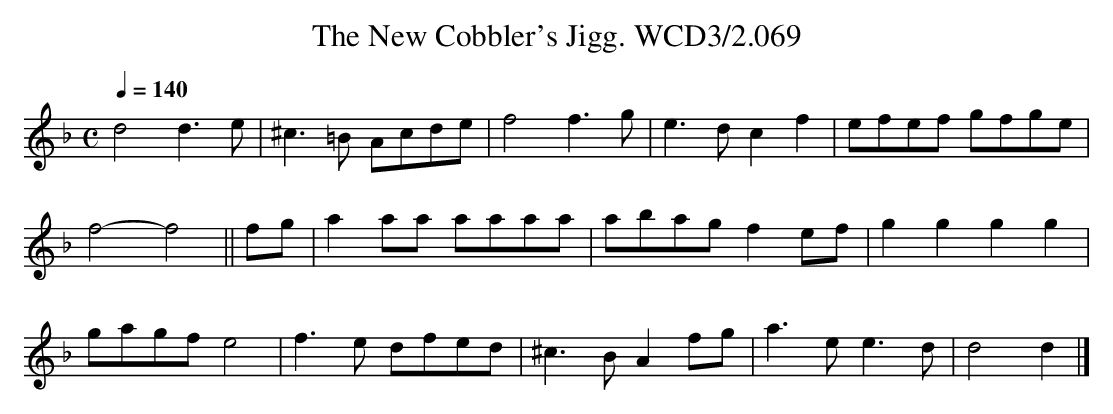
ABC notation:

X:1
T:New Cobbler's Jigg. WCD3/2.069, The
M:C
L:1/8
Q:1/4=140
K:Dm
d4 d3e|^c3=B Acde|f4 f3g|e3d c2f2|efef gfge|
f4-f4||fg|a2aa aaaa|abag f2 ef|g2g2 g2g2|
gagf e4|f3e dfed|^c3B A2fg|a3e e3d|d4 d2|]
